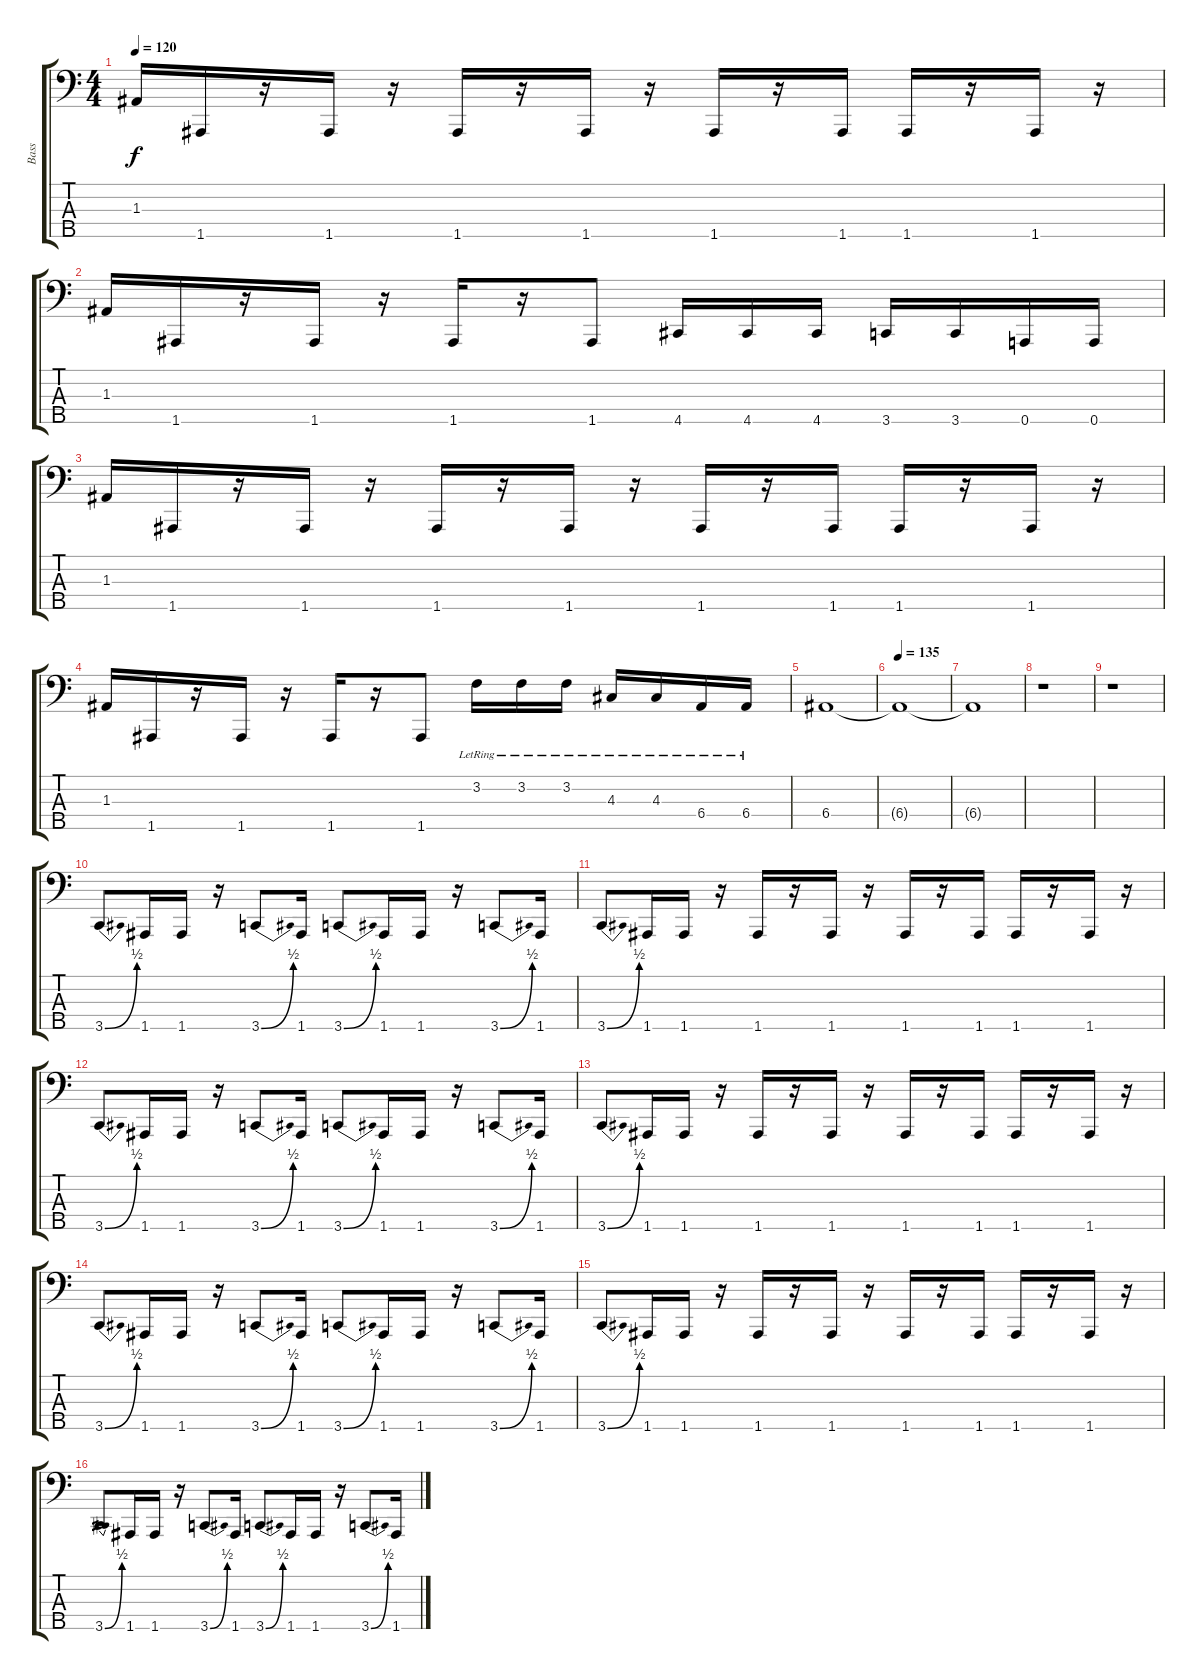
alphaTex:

\track ("Bass" "Bass") {instrument electricbasspick}
\staff {score tabs}
\tuning (G2 D2 A1 E1 A0) {hide}
\ts (4 4)
\tempo 120
\clef f4
\ks c
1.3.16{dy f} 1.5.16 r.16 1.5.16 r.16 1.5.16 r.16 1.5.16 r.16 1.5.16 r.16 1.5.16 1.5.16 r.16 1.5.16 r.16 |
1.3.16 1.5.16 r.16 1.5.16 r.16 1.5.16 r.16 1.5.8 4.5.16 4.5.16 4.5.16 3.5.16 3.5.16 0.5.16 0.5.16 |
1.3.16 1.5.16 r.16 1.5.16 r.16 1.5.16 r.16 1.5.16 r.16 1.5.16 r.16 1.5.16 1.5.16 r.16 1.5.16 r.16 |
1.3.16 1.5.16 r.16 1.5.16 r.16 1.5.16 r.16 1.5.8 3.2{lr}.16 3.2{lr}.16 3.2{lr}.16 4.3{lr}.16 4.3{lr}.16 6.4{lr}.16 6.4{lr}.16 |
6.4.1 |
\tempo 135
6.4{t}.1 |
6.4{t}.1 |
r.1 |
r.1 |
3.5{be (bend 0 0 60 2)}.8 1.5.16 1.5.16 r.16 3.5{be (bend 0 0 60 2)}.8 1.5.16 3.5{be (bend 0 0 60 2)}.8 1.5.16 1.5.16 r.16 3.5{be (bend 0 0 60 2)}.8 1.5.16 |
3.5{be (bend 0 0 60 2)}.8 1.5.16 1.5.16 r.16 1.5.16 r.16 1.5.16 r.16 1.5.16 r.16 1.5.16 1.5.16 r.16 1.5.16 r.16 |
3.5{be (bend 0 0 60 2)}.8 1.5.16 1.5.16 r.16 3.5{be (bend 0 0 60 2)}.8 1.5.16 3.5{be (bend 0 0 60 2)}.8 1.5.16 1.5.16 r.16 3.5{be (bend 0 0 60 2)}.8 1.5.16 |
3.5{be (bend 0 0 60 2)}.8 1.5.16 1.5.16 r.16 1.5.16 r.16 1.5.16 r.16 1.5.16 r.16 1.5.16 1.5.16 r.16 1.5.16 r.16 |
3.5{be (bend 0 0 60 2)}.8 1.5.16 1.5.16 r.16 3.5{be (bend 0 0 60 2)}.8 1.5.16 3.5{be (bend 0 0 60 2)}.8 1.5.16 1.5.16 r.16 3.5{be (bend 0 0 60 2)}.8 1.5.16 |
3.5{be (bend 0 0 60 2)}.8 1.5.16 1.5.16 r.16 1.5.16 r.16 1.5.16 r.16 1.5.16 r.16 1.5.16 1.5.16 r.16 1.5.16 r.16 |
3.5{be (bend 0 0 60 2)}.8 1.5.16 1.5.16 r.16 3.5{be (bend 0 0 60 2)}.8 1.5.16 3.5{be (bend 0 0 60 2)}.8 1.5.16 1.5.16 r.16 3.5{be (bend 0 0 60 2)}.8 1.5.16
